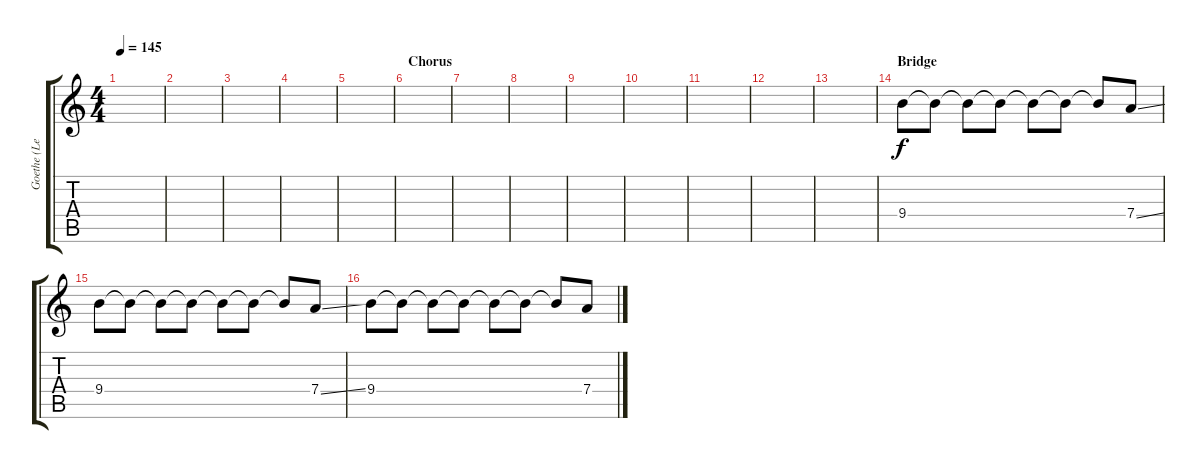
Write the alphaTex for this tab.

\track ("Goethe (Lead)" "Goethe (Le") {instrument distortionguitar}
\staff {score tabs}
\tuning (E4 B3 G3 D3 A2 E2) {hide}
\ts (4 4)
\tempo 145
\clef g2
\ks c
|
|
|
|
|
\section ("" "Chorus")
|
|
|
|
|
|
|
|
\section ("" "Bridge")
9.4.8 9.4{t}.8 9.4{t}.8 9.4{t}.8 9.4{t}.8 9.4{t}.8 9.4{t}.8 7.4{ss}.8 |
9.4.8 9.4{t}.8 9.4{t}.8 9.4{t}.8 9.4{t}.8 9.4{t}.8 9.4{t}.8 7.4{ss}.8 |
9.4.8 9.4{t}.8 9.4{t}.8 9.4{t}.8 9.4{t}.8 9.4{t}.8 9.4{t}.8 7.4{ss}.8
